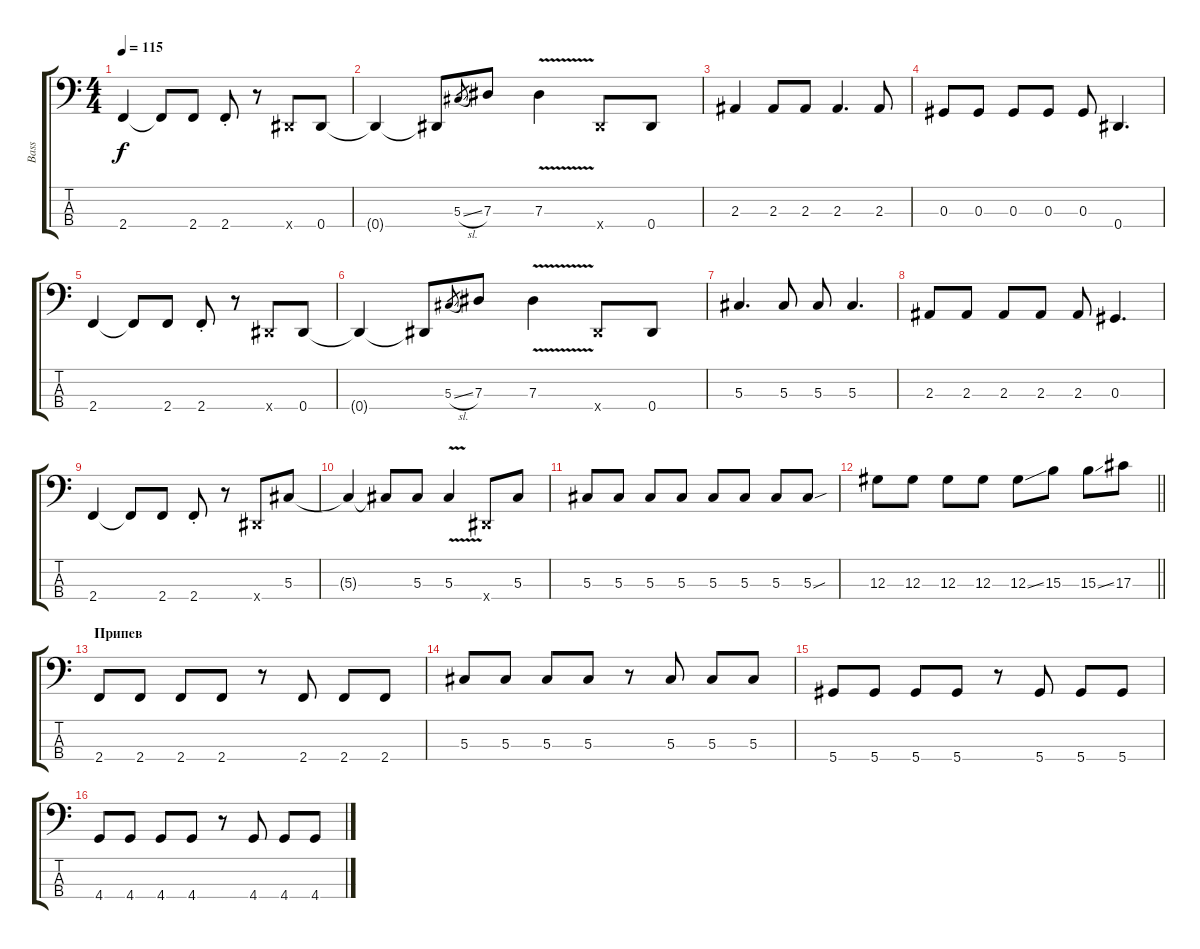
\track ("Bass" "Bass") {instrument electricbasspick}
\staff {score tabs}
\tuning (Gb2 Db2 Ab1 Eb1) {hide}
\ts (4 4)
\tempo 115
\clef f4
\ks c
2.4.4{dy f} 2.4{t}.8 2.4.8 2.4{st}.8 r.8 0.4{x}.8 0.4.8 |
0.4{t}.4 0.4{t}.8 5.3{sl}.8{gr} 7.3.8 7.3{v}.4 0.4{x}.8 0.4.8 |
2.3.4 2.3.8 2.3.8 2.3.4{d} 2.3.8 |
0.3.8 0.3.8 0.3.8 0.3.8 0.3.8 0.4.4{d} |
2.4.4 2.4{t}.8 2.4.8 2.4{st}.8 r.8 0.4{x}.8 0.4.8 |
0.4{t}.4 0.4{t}.8 5.3{sl}.8{gr} 7.3.8 7.3{v}.4 0.4{x}.8 0.4.8 |
5.3.4{d} 5.3.8 5.3.8 5.3.4{d} |
2.3.8 2.3.8 2.3.8 2.3.8 2.3.8 0.3.4{d} |
2.4.4 2.4{t}.8 2.4.8 2.4{st}.8 r.8 0.4{x}.8 5.3.8 |
5.3{t}.4 5.3{t}.8 5.3.8 5.3{v}.4 0.4{x}.8 5.3.8 |
5.3.8 5.3.8 5.3.8 5.3.8 5.3.8 5.3.8 5.3.8 5.3{sou}.8 |
\barLineRight lightlight
12.3.8 12.3.8 12.3.8 12.3.8 12.3{ss}.8 15.3.8 15.3{ss}.8 17.3.8 |
\section ("" "Припев")
2.4.8 2.4.8 2.4.8 2.4.8 r.8 2.4.8 2.4.8 2.4.8 |
5.3.8 5.3.8 5.3.8 5.3.8 r.8 5.3.8 5.3.8 5.3.8 |
5.4.8 5.4.8 5.4.8 5.4.8 r.8 5.4.8 5.4.8 5.4.8 |
4.4.8 4.4.8 4.4.8 4.4.8 r.8 4.4.8 4.4.8 4.4.8
